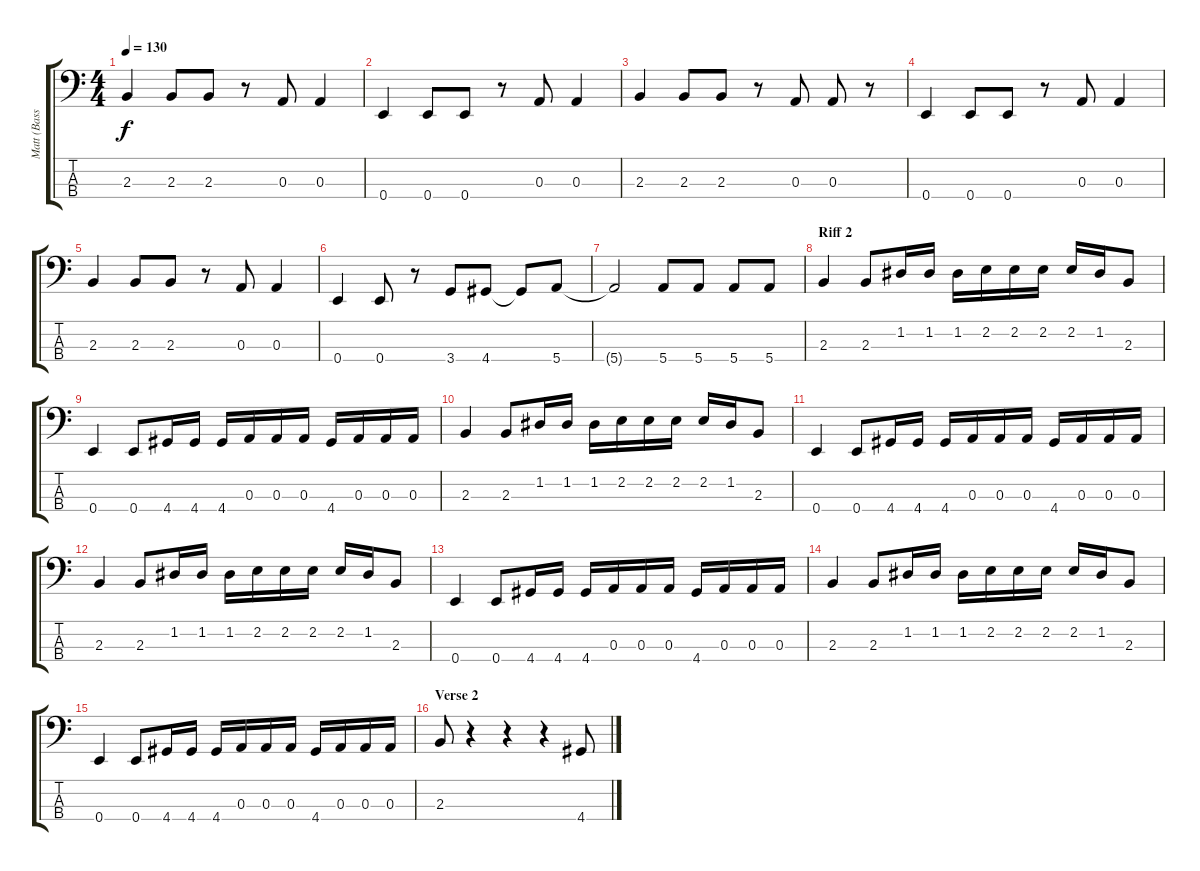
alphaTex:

\track ("Matt (Bass)" "Matt (Bass") {instrument electricbasspick}
\staff {score tabs}
\tuning (G2 D2 A1 E1) {hide}
\ts (4 4)
\tempo 130
\clef f4
\ks c
2.3.4{dy f} 2.3.8 2.3.8 r.8 0.3.8 0.3.4 |
0.4.4 0.4.8 0.4.8 r.8 0.3.8 0.3.4 |
2.3.4 2.3.8 2.3.8 r.8 0.3.8 0.3.8 r.8 |
0.4.4 0.4.8 0.4.8 r.8 0.3.8 0.3.4 |
2.3.4 2.3.8 2.3.8 r.8 0.3.8 0.3.4 |
0.4.4 0.4.8 r.8 3.4.8 4.4.8 4.4{t}.8 5.4.8 |
5.4{t}.2 5.4.8 5.4.8 5.4.8 5.4.8 |
\section ("" "Riff 2")
2.3.4 2.3.8 1.2.16 1.2.16 1.2.16 2.2.16 2.2.16 2.2.16 2.2.16 1.2.16 2.3.8 |
0.4.4 0.4.8 4.4.16 4.4.16 4.4.16 0.3.16 0.3.16 0.3.16 4.4.16 0.3.16 0.3.16 0.3.16 |
2.3.4 2.3.8 1.2.16 1.2.16 1.2.16 2.2.16 2.2.16 2.2.16 2.2.16 1.2.16 2.3.8 |
0.4.4 0.4.8 4.4.16 4.4.16 4.4.16 0.3.16 0.3.16 0.3.16 4.4.16 0.3.16 0.3.16 0.3.16 |
2.3.4 2.3.8 1.2.16 1.2.16 1.2.16 2.2.16 2.2.16 2.2.16 2.2.16 1.2.16 2.3.8 |
0.4.4 0.4.8 4.4.16 4.4.16 4.4.16 0.3.16 0.3.16 0.3.16 4.4.16 0.3.16 0.3.16 0.3.16 |
2.3.4 2.3.8 1.2.16 1.2.16 1.2.16 2.2.16 2.2.16 2.2.16 2.2.16 1.2.16 2.3.8 |
0.4.4 0.4.8 4.4.16 4.4.16 4.4.16 0.3.16 0.3.16 0.3.16 4.4.16 0.3.16 0.3.16 0.3.16 |
\section ("" "Verse 2")
2.3.8 r.4 r.4 r.4 4.4.8
